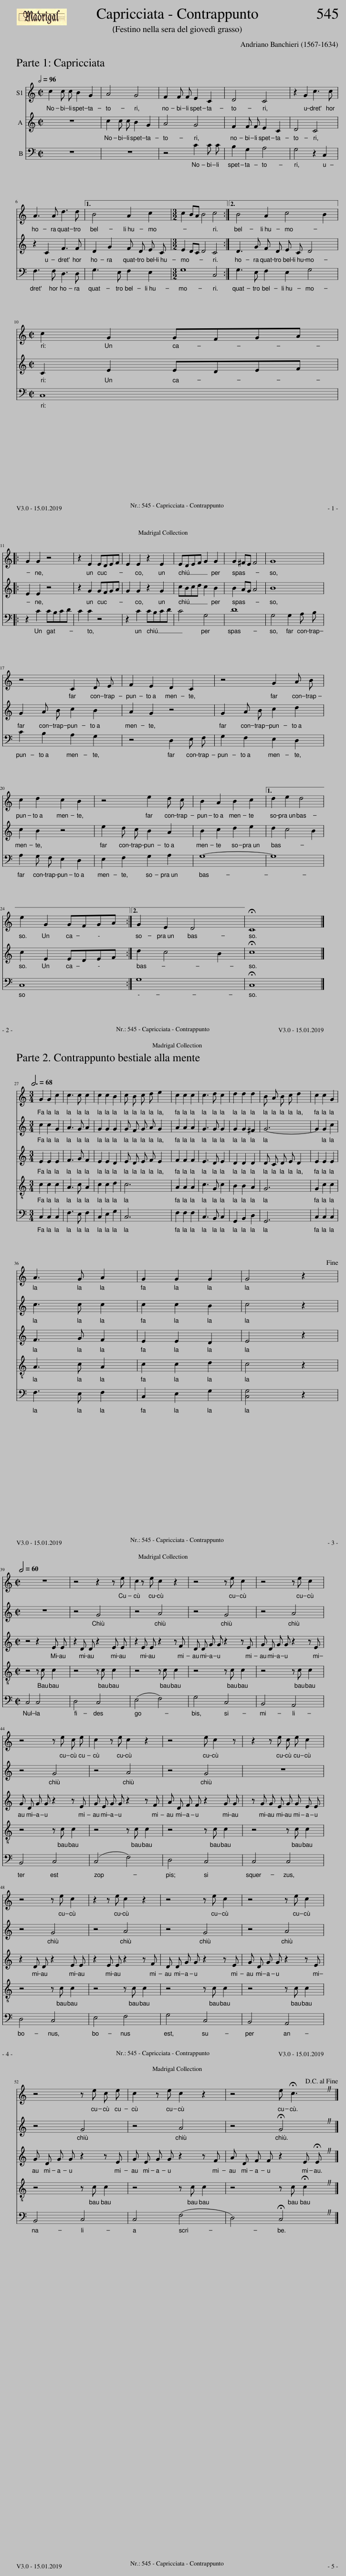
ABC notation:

X:1
%%score 1 2 3 4 5
L:1/8
Q:1/2=96
M:2/2
I:linebreak $
K:C
V:1 treble
V:2 treble
V:3 treble
V:4 treble-8
V:5 bass
V:1
 c2 c c B2 G2 | A4 G4 | F2 F F E2 C2 | D4 C4 | z2 G2 c3 c |$ %5
 A3 A d3 d |1 B4 A2 c2 |[M:3/2] c2 BA B4 c4 :|2 B4 A2 c4 B2 ||$[M:2/2] c2 G2 GFGA |:$ %10
 G2 G2 z4 | z2 E2 EDEF | E2 E2 z2 E2 | EDEF G2 G2 | G2 ^FE F4 | %15
 G8 |$ z4 C2 D E | F2 E2 D2 C2 | z4 G2 A B |$ c2 d2 c2 B2 | %20
 z4 e2 d c | B2 A2 B2 c2 |1 d2 e2 d4 |$ e2 G2 GFGA :|2 G2 E2 D4 || %25
 !fermata!C8 |]$[M:3/4]S[Q:3/4=68] G2 G2 c2 | c3 c c2 | c2 c2 B2 | c B c d e2 | %30
 c2 c2 c2 | c3 d c2 | d2 d2 d2 | B A B c d2 | c2 c2 G2 |$ %35
 A3 G A2 | G2 G2 G2 | G4 z2!fine! |$[M:2/2][Q:1/2=60] z8 | z4 z2 z e | %40
 c2 z e c2 z2 | z4 z e c2 | z4 z e c2 |$ z4 z e c e | c2 z e c2 z2 | %45
 z4 e c2 z | z2 z e c e c2 |$ z4 z e c2 | z2 z e c2 z2 | z4 z e c2 | %50
 z4 z e c2 |$ z4 z e c e | c2 z e c2 z2 | z4 e !fermata!c3!D.S.! |] %54
V:2
 z8 | z8 | z8 | z8 | z8 |$ %5
 z8 |1 z8 |[M:3/2] z12 :|2 z12 ||$[M:2/2] z8 |:$ %10
 z8 | z8 | z8 | z8 | z8 | %15
 z8 |$ z8 | z8 | z8 |$ z8 | %20
 z8 | z8 |1 z8 |$ z8 :|2 z8 || %25
 z8 |]$[M:3/4] c2 c2 G2 | A3 G A2 | G2 G2 G2 | G F G A G2 | %30
 A2 A2 A2 | G3 G G2 | G2 G2 ^F2 | G6- | G2 G2 c2 |$ %35
 c3 c c2 | c2 c2 B2 | c4 z2 |$[M:2/2] z8 | z4 G4 | %40
 z4 A4 | z4 G4 | z4 A4 |$ z4 G4 | z4 A4 | %45
 z4 G4 | z8 |$ z4 G4 | z4 A4 | z4 G4 | %50
 z4 A4 |$ z4 G4 | z4 A4 | z4 !fermata!G4 |] %54
V:3
 z8 | c2 c c B2 G2 | A4 G4 | F2 F F E2 C2 | D4 C4 |$ %5
 z2 C2 F3 F |1 D2 G2 F D E C |[M:3/2] E2 DC D4 C4 :|2 D3 G F D E C D4 ||$[M:2/2] C2 E2 EDEF |:$ %10
 E2 E2 z4 | z2 G2 GFGA | G2 G2 z2 G2 | cBcd c2 B2 | B2 AG A4 | %15
 B8 |$ G2 A B c2 B2 | A2 G2 z4 | G2 A B c2 d2 |$ c2 B2 z4 | %20
 e2 d c B2 A2 | B2 c2 d2 e2 |1 d2 c4 B2 |$ c2 E2 EDEF :|2 d2 c4 B2 || %25
 !fermata!c8 |]$[M:3/4] E2 E2 E2 | F3 G F2 | E2 E2 D2 | E D E F E2 | %30
 F2 F2 F2 | E3 D E2 | D2 D2 D2 | D C D E D2 | E2 E2 E2 |$ %35
 F3 G F2 | E2 E2 D2 | E4 z2 |$[M:2/2] z4 z2 E E | z2 D D z2 E E | %40
 z2 E E z2 z F | D D G G z2 z E | G D G G z2 z E |$ G D G G z2 z E | G E G G z2 z F | %45
 A D F F z2 G G | z G G E G G E E |$ z2 D D z2 E E | z2 E E z2 z F | D D G G z2 z E | %50
 G D G G z2 z E |$ G D G G z2 z E | G E G G z2 z F | A D F F z2 !fermata!E !fermata!E |] %54
V:4
 z8 | z8 | z8 | z8 | z8 |$ %5
 z8 |1 z8 |[M:3/2] z12 :|2 z12 ||$[M:2/2] z8 |:$ %10
 z8 | z8 | z8 | z8 | z8 | %15
 z8 |$ z8 | z8 | z8 |$ z8 | %20
 z8 | z8 |1 z8 |$ z8 :|2 z8 || %25
 z8 |]$[M:3/4] c2 c2 c2 | A3 c A2 | c2 c2 d2 | c6 | %30
 A2 A2 A2 | c3 G c2 | B2 B2 A2 | G6 | G2 c2 c2 |$ %35
 A3 c A2 | c2 c2 d2 | c4 z2 |$[M:2/2] z4 z c c2 | z4 z c c2 | %40
 z4 z c c2 | z4 z c c2 | z4 z c c2 |$ z4 z c c2 | z4 z c c2 | %45
 z4 z c c2 | z4 z c c2 |$ z4 z c c2 | z4 z c c2 | z4 z c c2 | %50
 z4 z c c2 |$ z4 z c c2 | z4 z c c2 | z4 z c !fermata!c2 |] %54
V:5
 z8 | z8 | z4 C2 C C | B,2 G,2 A,4 | G,4 z2 C,2 |$ %5
 F,3 F, D,3 D, |1 G,3 E, F,2 E,2 |[M:3/2] G,8 C,4 :|2 G,3 E, F,2 E,2 G,4 ||$[M:2/2] C,8 |:$ %10
 z2 C2 CB,CD | C2 C2 z4 | z2 C2 CB,CD | C4 G,4 | D8 | %15
 G,4 G,2 A, B, |$ C2 B,2 A,2 G,2 | z4 D,2 E, F, | G,2 F,2 E,2 D,2 |$ A,2 G, F, E,2 D,2 | %20
 E,2 F,2 G,2 A,2 | G,8- |1 G,8 |$ C,8 :|2 G,8 || %25
 !fermata!C,8 |]$[M:3/4] C,2 C,2 C,2 | F,3 E, F,2 | C,2 E,2 G,2 | C,6 | %30
 F,2 F,2 F,2 | C,3 B,, C,2 | G,,2 B,,2 D,2 | G,,6 | C,2 C,2 C,2 |$ %35
 F,3 E, F,2 | C,2 E,2 G,2 | [C,G,]4 z2 |$[M:2/2] C,4 C,4 | D,4 C,4 | %40
 (E,4 F,4) | G,4 C,4 | B,,4 A,,4 |$ B,,4 C,4 | (C,4 F,4) | %45
 D,4 C,4 | C,4 C,4 |$ D,4 C,4 | E,4 F,4 | G,4 C,4 | %50
 B,,4 A,,4 |$ B,,4 C,4 | C,4 (F,4 | D,4) !fermata!C,4 |] %54
